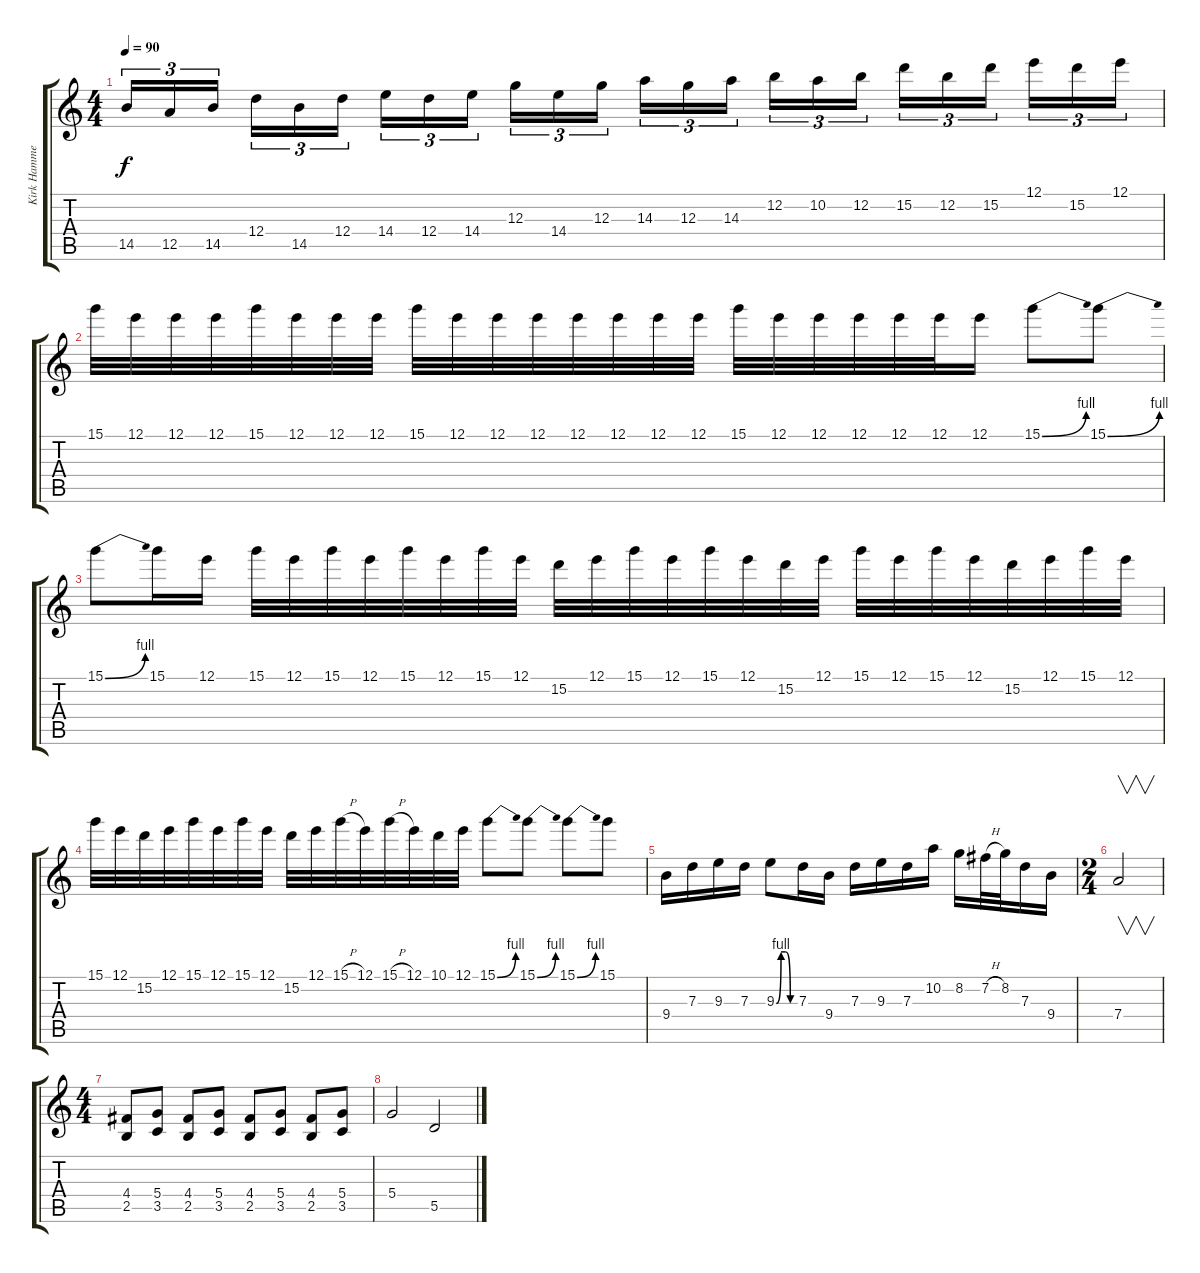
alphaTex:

\track ("Kirk Hammet" "Kirk Hamme") {instrument distortionguitar}
\staff {score tabs}
\tuning (E4 B3 G3 D3 A2 E2) {hide}
\ts (4 4)
\tempo 90
\clef g2
\ks c
14.5.16{tu (3 2) dy f} 12.5.16{tu (3 2)} 14.5.16{tu (3 2)} 12.4.16{tu (3 2)} 14.5.16{tu (3 2)} 12.4.16{tu (3 2)} 14.4.16{tu (3 2)} 12.4.16{tu (3 2)} 14.4.16{tu (3 2)} 12.3.16{tu (3 2)} 14.4.16{tu (3 2)} 12.3.16{tu (3 2)} 14.3.16{tu (3 2)} 12.3.16{tu (3 2)} 14.3.16{tu (3 2)} 12.2.16{tu (3 2)} 10.2.16{tu (3 2)} 12.2.16{tu (3 2)} 15.2.16{tu (3 2)} 12.2.16{tu (3 2)} 15.2.16{tu (3 2)} 12.1.16{tu (3 2)} 15.2.16{tu (3 2)} 12.1.16{tu (3 2)} |
15.1.32 12.1.32 12.1.32 12.1.32 15.1.32 12.1.32 12.1.32 12.1.32 15.1.32 12.1.32 12.1.32 12.1.32 12.1.32 12.1.32 12.1.32 12.1.32 15.1.32 12.1.32 12.1.32 12.1.32 12.1.32 12.1.32 12.1.16 15.1{be (bend 0 0 60 4)}.8 15.1{be (bend 0 0 60 4)}.8 |
15.1{be (bend 0 0 60 4)}.8 15.1.16 12.1.16 15.1.32 12.1.32 15.1.32 12.1.32 15.1.32 12.1.32 15.1.32 12.1.32 15.2.32 12.1.32 15.1.32 12.1.32 15.1.32 12.1.32 15.2.32 12.1.32 15.1.32 12.1.32 15.1.32 12.1.32 15.2.32 12.1.32 15.1.32 12.1.32 |
15.1.32 12.1.32 15.2.32 12.1.32 15.1.32 12.1.32 15.1.32 12.1.32 15.2.32 12.1.32 15.1{h}.32 12.1.32 15.1{h}.32 12.1.32 10.1.32 12.1.32 15.1{be (bend 0 0 60 4)}.8 15.1{be (bend 0 0 60 4)}.8 15.1{be (bend 0 0 60 4)}.8 15.1.8 |
9.4.16 7.3.16 9.3.16 7.3.16 9.3{be (custom 0 0 15 4 30 4 45 0 60 0)}.8 7.3.16 9.4.16 7.3.16 9.3.16 7.3.16 10.2.16 8.2.16 7.2{h}.32 8.2.32 7.3.16 9.4.16 |
\ts (2 4)
7.4.2{v} |
\ts (4 4)
(4.4 2.5).8 (5.4 3.5).8 (4.4 2.5).8 (5.4 3.5).8 (4.4 2.5).8 (5.4 3.5).8 (4.4 2.5).8 (5.4 3.5).8 |
5.4.2 5.5.2
